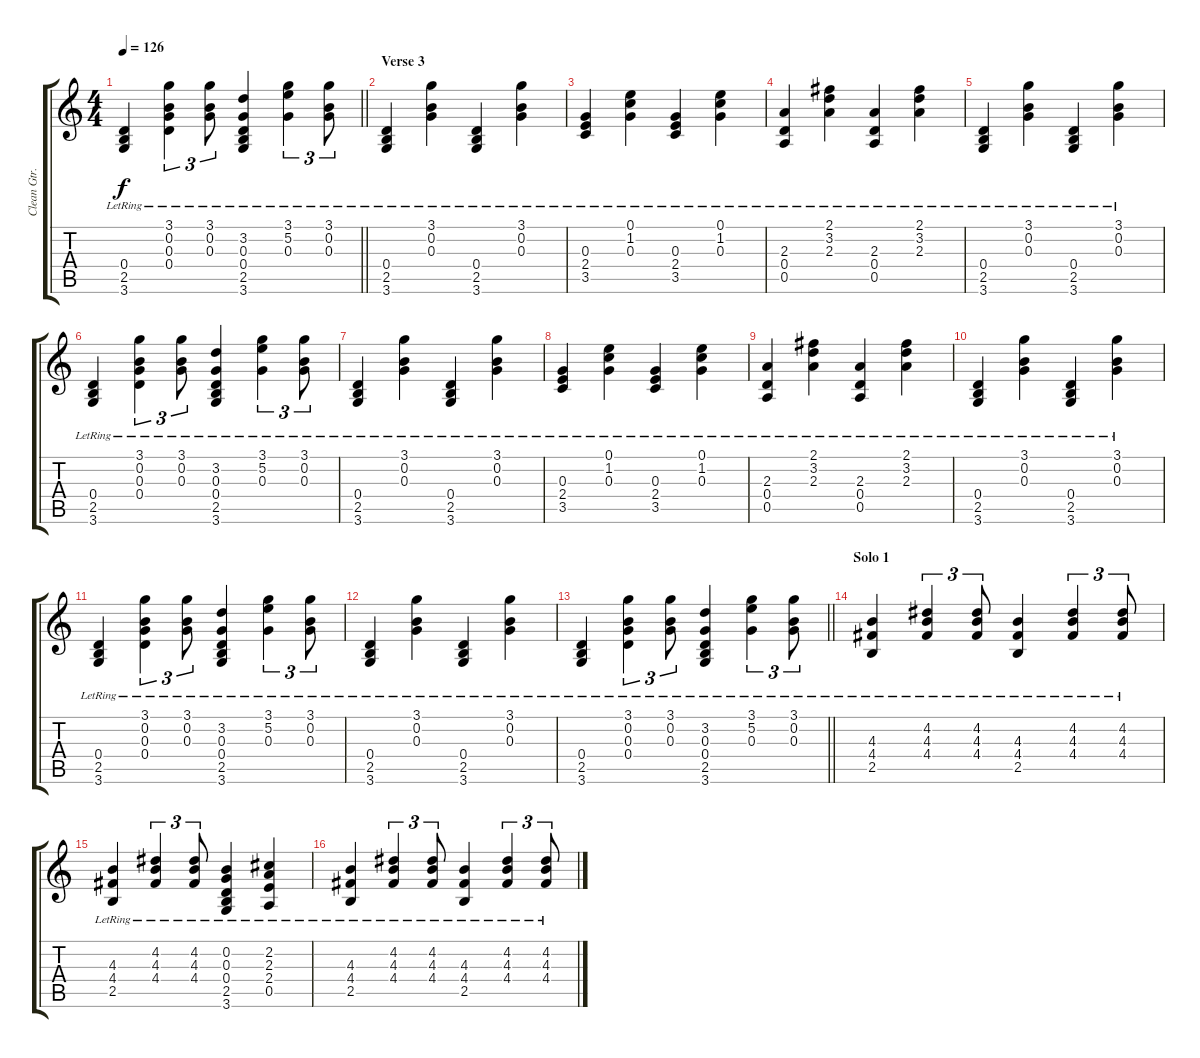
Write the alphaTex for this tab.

\track ("Clean Gtr. 2" "Clean Gtr.") {instrument acousticguitarsteel}
\staff {score tabs}
\tuning (E4 B3 G3 D3 A2 E2) {hide}
\ts (4 4)
\tempo 126
\clef g2
\barLineRight lightlight
\ks c
(0.4{lr} 2.5{lr} 3.6{lr}).4{dy f} (3.1{lr} 0.2{lr} 0.3{lr} 0.4{lr}).4{tu (3 2)} (3.1{lr} 0.2{lr} 0.3{lr}).8{tu (3 2)} (3.2{lr} 0.3{lr} 0.4{lr} 2.5{lr} 3.6{lr}).4 (3.1{lr} 5.2{lr} 0.3{lr}).4{tu (3 2)} (3.1{lr} 0.2{lr} 0.3{lr}).8{tu (3 2)} |
\section ("" "Verse 3")
(0.4{lr} 2.5{lr} 3.6{lr}).4 (3.1{lr} 0.2{lr} 0.3{lr}).4 (0.4{lr} 2.5{lr} 3.6{lr}).4 (3.1{lr} 0.2{lr} 0.3{lr}).4 |
(0.3{lr} 2.4{lr} 3.5{lr}).4 (0.1{lr} 1.2{lr} 0.3{lr}).4 (0.3{lr} 2.4{lr} 3.5{lr}).4 (0.1{lr} 1.2{lr} 0.3{lr}).4 |
(2.3{lr} 0.4{lr} 0.5{lr}).4 (2.1{lr} 3.2{lr} 2.3{lr}).4 (2.3{lr} 0.4{lr} 0.5{lr}).4 (2.1{lr} 3.2{lr} 2.3{lr}).4 |
(0.4{lr} 2.5{lr} 3.6{lr}).4 (3.1{lr} 0.2{lr} 0.3{lr}).4 (0.4{lr} 2.5{lr} 3.6{lr}).4 (3.1{lr} 0.2{lr} 0.3{lr}).4 |
(0.4{lr} 2.5{lr} 3.6{lr}).4 (3.1{lr} 0.2{lr} 0.3{lr} 0.4{lr}).4{tu (3 2)} (3.1{lr} 0.2{lr} 0.3{lr}).8{tu (3 2)} (3.2{lr} 0.3{lr} 0.4{lr} 2.5{lr} 3.6{lr}).4 (3.1{lr} 5.2{lr} 0.3{lr}).4{tu (3 2)} (3.1{lr} 0.2{lr} 0.3{lr}).8{tu (3 2)} |
(0.4{lr} 2.5{lr} 3.6{lr}).4 (3.1{lr} 0.2{lr} 0.3{lr}).4 (0.4{lr} 2.5{lr} 3.6{lr}).4 (3.1{lr} 0.2{lr} 0.3{lr}).4 |
(0.3{lr} 2.4{lr} 3.5{lr}).4 (0.1{lr} 1.2{lr} 0.3{lr}).4 (0.3{lr} 2.4{lr} 3.5{lr}).4 (0.1{lr} 1.2{lr} 0.3{lr}).4 |
(2.3{lr} 0.4{lr} 0.5{lr}).4 (2.1{lr} 3.2{lr} 2.3{lr}).4 (2.3{lr} 0.4{lr} 0.5{lr}).4 (2.1{lr} 3.2{lr} 2.3{lr}).4 |
(0.4{lr} 2.5{lr} 3.6{lr}).4 (3.1{lr} 0.2{lr} 0.3{lr}).4 (0.4{lr} 2.5{lr} 3.6{lr}).4 (3.1{lr} 0.2{lr} 0.3{lr}).4 |
(0.4{lr} 2.5{lr} 3.6{lr}).4 (3.1{lr} 0.2{lr} 0.3{lr} 0.4{lr}).4{tu (3 2)} (3.1{lr} 0.2{lr} 0.3{lr}).8{tu (3 2)} (3.2{lr} 0.3{lr} 0.4{lr} 2.5{lr} 3.6{lr}).4 (3.1{lr} 5.2{lr} 0.3{lr}).4{tu (3 2)} (3.1{lr} 0.2{lr} 0.3{lr}).8{tu (3 2)} |
(0.4{lr} 2.5{lr} 3.6{lr}).4 (3.1{lr} 0.2{lr} 0.3{lr}).4 (0.4{lr} 2.5{lr} 3.6{lr}).4 (3.1{lr} 0.2{lr} 0.3{lr}).4 |
\barLineRight lightlight
(0.4{lr} 2.5{lr} 3.6{lr}).4 (3.1{lr} 0.2{lr} 0.3{lr} 0.4{lr}).4{tu (3 2)} (3.1{lr} 0.2{lr} 0.3{lr}).8{tu (3 2)} (3.2{lr} 0.3{lr} 0.4{lr} 2.5{lr} 3.6{lr}).4 (3.1{lr} 5.2{lr} 0.3{lr}).4{tu (3 2)} (3.1{lr} 0.2{lr} 0.3{lr}).8{tu (3 2)} |
\section ("" "Solo 1")
(4.3{lr} 4.4{lr} 2.5{lr}).4{volume 2} (4.2{lr} 4.3{lr} 4.4{lr}).4{tu (3 2)} (4.2{lr} 4.3{lr} 4.4{lr}).8{tu (3 2)} (4.3 4.4{lr} 2.5{lr}).4 (4.2{lr} 4.3{lr} 4.4{lr}).4{tu (3 2)} (4.2{lr} 4.3{lr} 4.4{lr}).8{tu (3 2)} |
(4.3{lr} 4.4{lr} 2.5{lr}).4 (4.2{lr} 4.3{lr} 4.4{lr}).4{tu (3 2)} (4.2{lr} 4.3{lr} 4.4{lr}).8{tu (3 2)} (0.2 0.3 0.4{lr} 2.5{lr} 3.6).4 (2.2{lr} 2.3{lr} 2.4{lr} 0.5).4 |
(4.3{lr} 4.4{lr} 2.5{lr}).4 (4.2{lr} 4.3{lr} 4.4{lr}).4{tu (3 2)} (4.2{lr} 4.3{lr} 4.4{lr}).8{tu (3 2)} (4.3 4.4{lr} 2.5{lr}).4 (4.2{lr} 4.3{lr} 4.4{lr}).4{tu (3 2)} (4.2{lr} 4.3{lr} 4.4{lr}).8{tu (3 2)}
